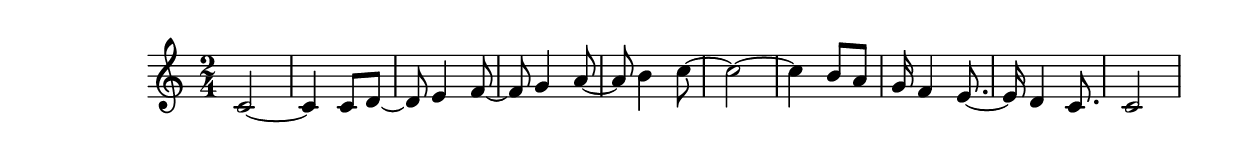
\version "2.3.4"

\header{
texidoc="

If the @code{Note_heads_engraver} is replaced by the @code{Completion_heads_engraver}, notes that cross bar lines are split into tied notes.

"
}

\paper { raggedright= ##t }



\score{
  \relative c'{
  \time 2/4

  c2. c8 d4 e f g a b c2.. b8 a g16 f4 e d c8. c2 
  }
  \paper{
    \context{
      \Voice
      \remove "Note_heads_engraver"
      \consists "Completion_heads_engraver"
    }
  }
}
